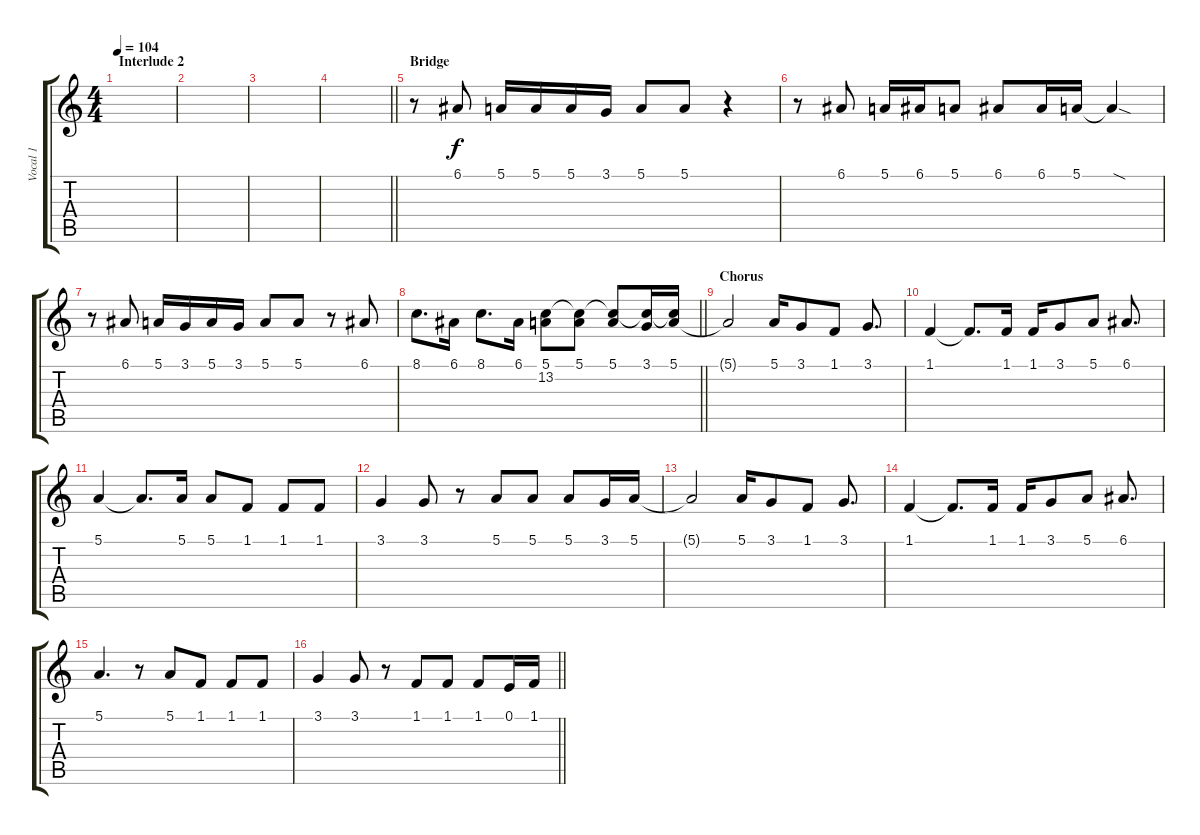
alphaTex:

\track ("Vocal 1" "Vocal 1") {instrument lead2sawtooth}
\staff {score tabs}
\tuning (E4 B3 G3 D3 A2 E2) {hide}
\ts (4 4)
\section ("" "Interlude 2")
\tempo 104
\clef g2
\ks c
|
|
|
\barLineRight lightlight
|
\section ("" "Bridge")
r.8 6.1.8 5.1.16 5.1.16 5.1.16 3.1.16 5.1.8 5.1.8 r.4 |
r.8 6.1.8 5.1.16 6.1.16 5.1.8 6.1.8 6.1.16 5.1.16 5.1{sod t}.4 |
r.8 6.1.8 5.1.16 3.1.16 5.1.16 3.1.16 5.1.8 5.1.8 r.8 6.1.8 |
\barLineRight lightlight
8.1.8{d} 6.1.16 8.1.8{d} 6.1.16 (5.1 13.2).8 (5.1 13.2{t}).8 (5.1 13.2{t}).8 (3.1 13.2{t}).16 (5.1 13.2{t}).16 |
\section ("" "Chorus")
5.1{t}.2 5.1.16 3.1.8 1.1.8 3.1.8{d} |
1.1.4 1.1{t}.8{d} 1.1.16 1.1.16 3.1.8 5.1.8 6.1.8{d} |
5.1.4 5.1{t}.8{d} 5.1.16 5.1.8 1.1.8 1.1.8 1.1.8 |
3.1.4 3.1.8 r.8 5.1.8 5.1.8 5.1.8 3.1.16 5.1.16 |
5.1{t}.2 5.1.16 3.1.8 1.1.8 3.1.8{d} |
1.1.4 1.1{t}.8{d} 1.1.16 1.1.16 3.1.8 5.1.8 6.1.8{d} |
5.1.4{d} r.8 5.1.8 1.1.8 1.1.8 1.1.8 |
\barLineRight lightlight
3.1.4 3.1.8 r.8 1.1.8 1.1.8 1.1.8 0.1.16 1.1.16
